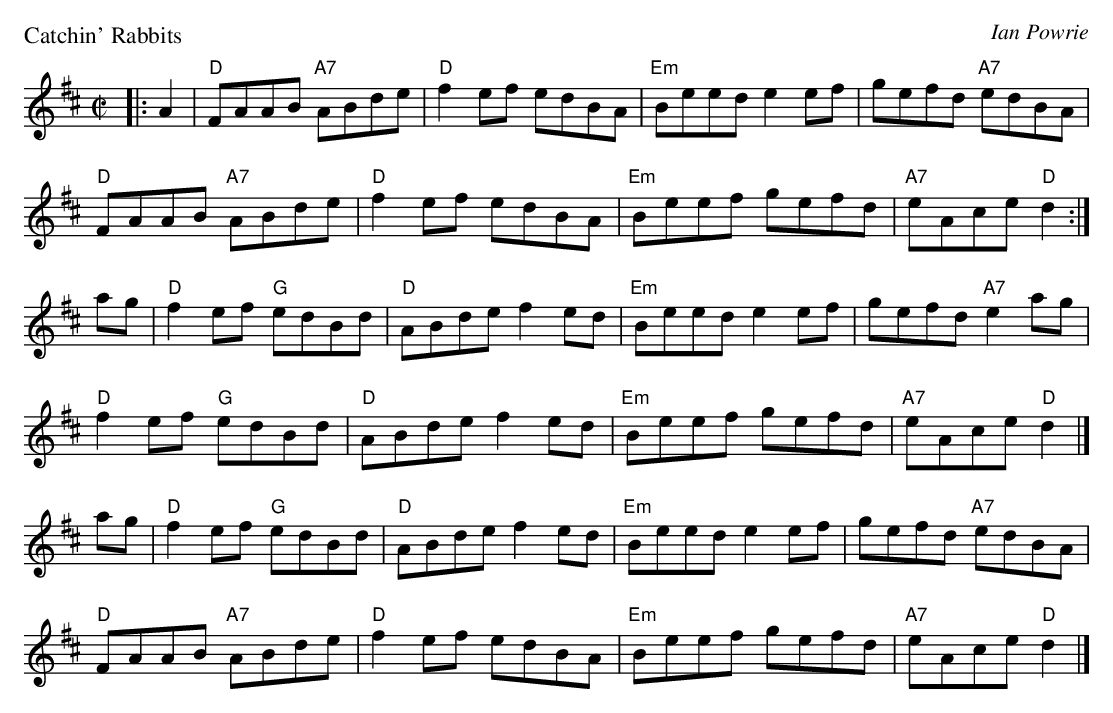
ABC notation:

X:1
P: Catchin' Rabbits
C: Ian Powrie
M: C|
L: 1/8
K: D
|: A2 | "D"FAAB "A7"ABde | "D"f2ef edBA | "Em"Beed e2ef |     gefd "A7"edBA |
y4      "D"FAAB "A7"ABde | "D"f2ef edBA | "Em"Beef gefd | "A7"eAce  "D"d2  :|
   ag | "D"f2ef "G"edBd  | "D"ABde f2ed | "Em"Beed e2ef |     gefd "A7"e2ag |
y4      "D"f2ef "G"edBd  | "D"ABde f2ed | "Em"Beef gefd | "A7"eAce  "D"d2  |]
   ag | "D"f2ef "G"edBd  | "D"ABde f2ed | "Em"Beed e2ef |     gefd "A7"edBA |
y4      "D"FAAB "A7"ABde | "D"f2ef edBA | "Em"Beef gefd | "A7"eAce  "D"d2  |]
